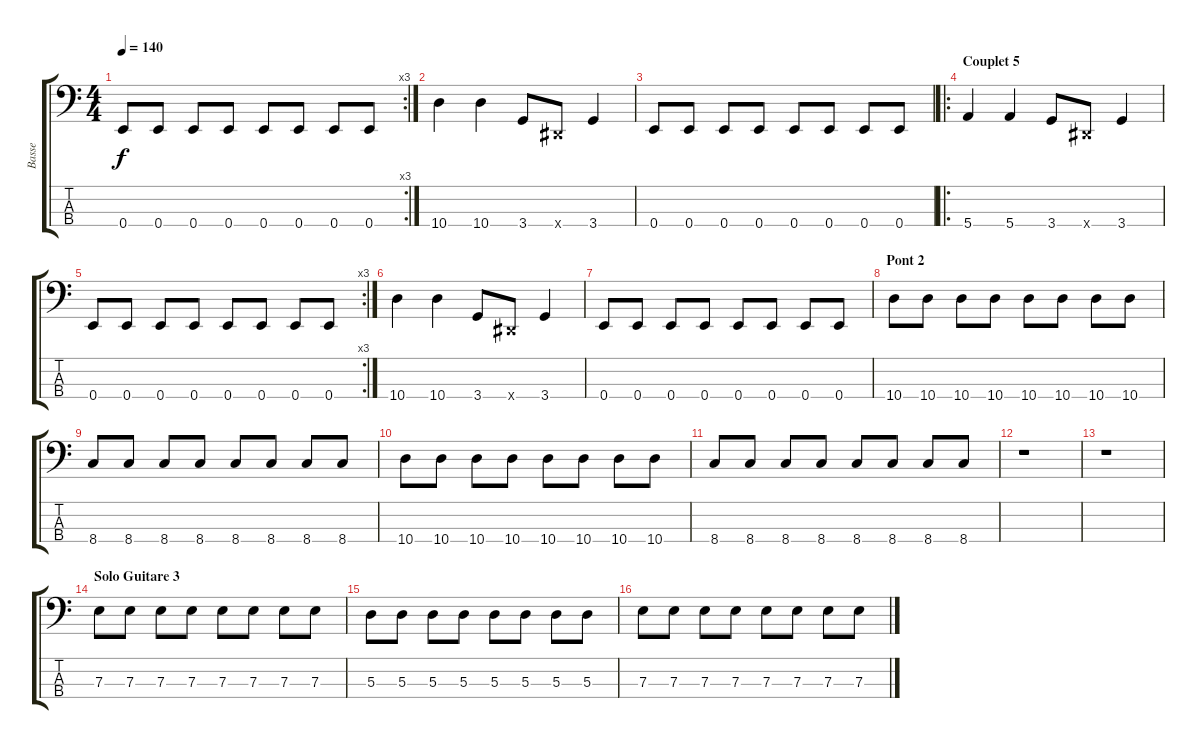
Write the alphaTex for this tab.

\track ("Basse" "Basse") {instrument electricbassfinger}
\staff {score tabs}
\tuning (G2 D2 A1 E1) {hide}
\rc 3
\ts (4 4)
\tempo 140
\clef f4
\ks c
0.4.8{dy f} 0.4.8 0.4.8 0.4.8 0.4.8 0.4.8 0.4.8 0.4.8 |
10.4.4 10.4.4 3.4.8 -1.4{x}.8 3.4.4 |
0.4.8 0.4.8 0.4.8 0.4.8 0.4.8 0.4.8 0.4.8 0.4.8 |
\ro
\section ("" "Couplet 5")
5.4.4 5.4.4 3.4.8 -1.4{x}.8 3.4.4 |
\rc 3
0.4.8 0.4.8 0.4.8 0.4.8 0.4.8 0.4.8 0.4.8 0.4.8 |
10.4.4 10.4.4 3.4.8 -1.4{x}.8 3.4.4 |
0.4.8 0.4.8 0.4.8 0.4.8 0.4.8 0.4.8 0.4.8 0.4.8 |
\section ("" "Pont 2")
10.4.8 10.4.8 10.4.8 10.4.8 10.4.8 10.4.8 10.4.8 10.4.8 |
8.4.8 8.4.8 8.4.8 8.4.8 8.4.8 8.4.8 8.4.8 8.4.8 |
10.4.8 10.4.8 10.4.8 10.4.8 10.4.8 10.4.8 10.4.8 10.4.8 |
8.4.8 8.4.8 8.4.8 8.4.8 8.4.8 8.4.8 8.4.8 8.4.8 |
r.1 |
r.1 |
\section ("" "Solo Guitare 3")
7.3.8 7.3.8 7.3.8 7.3.8 7.3.8 7.3.8 7.3.8 7.3.8 |
5.3.8 5.3.8 5.3.8 5.3.8 5.3.8 5.3.8 5.3.8 5.3.8 |
7.3.8 7.3.8 7.3.8 7.3.8 7.3.8 7.3.8 7.3.8 7.3.8
